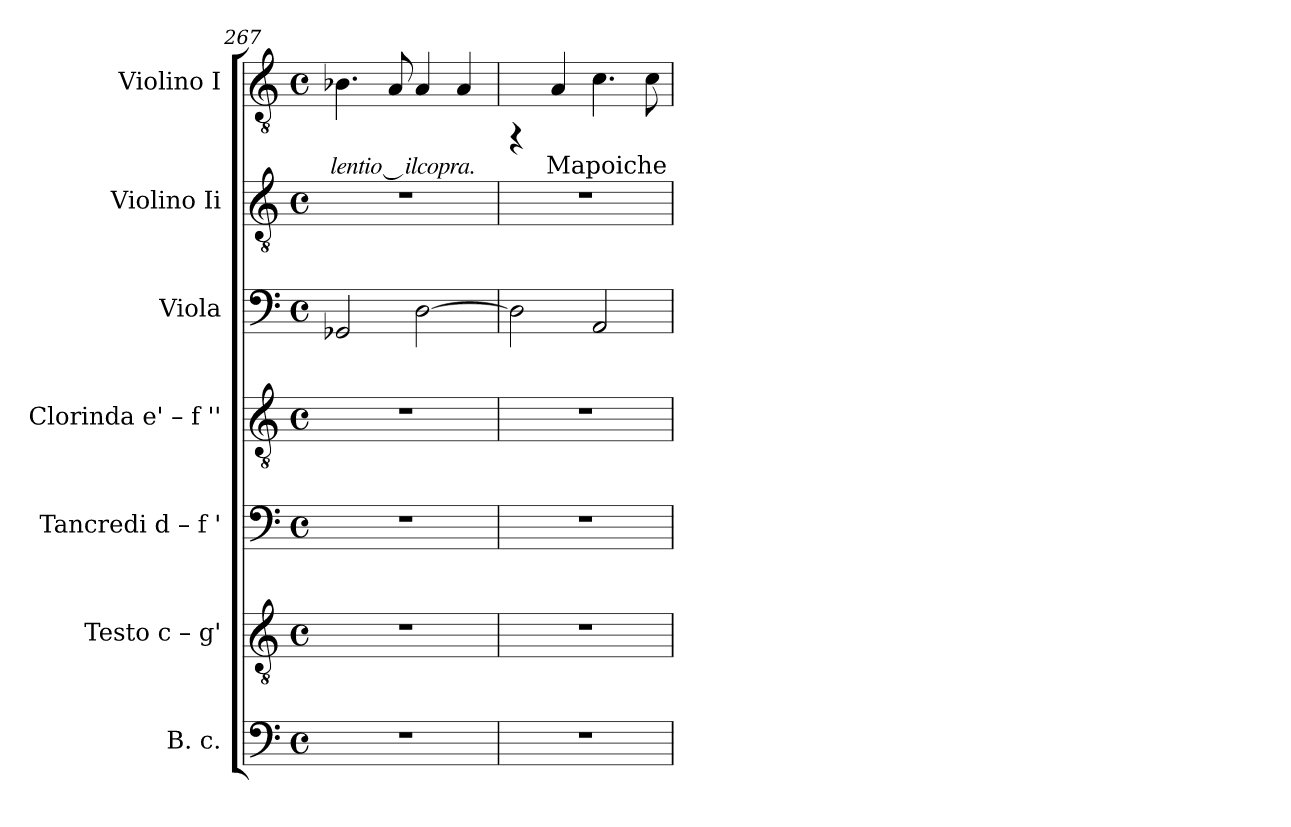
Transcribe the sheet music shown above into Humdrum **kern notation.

**kern	**kern	**kern	**kern	**kern	**kern	**kern	**text
*part7	*part6	*part5	*part4	*part3	*part2	*part1	*part1
*staff7	*staff6	*staff5	*staff4	*staff3	*staff2	*staff1	*staff1
*I"B. c.	*I"Testo  c – g'	*I"Tancredi  d – f '	*I"Clorinda  e' – f ''	*I"Viola	*I"Violino Ii	*I"Violino I	*
*clefF4	*clefGv2	*clefF4	*clefGv2	*clefF4	*clefGv2	*clefGv2	*
*k[]	*k[]	*k[]	*k[]	*k[]	*k[]	*k[]	*
*C:	*C:	*C:	*C:	*C:	*C:	*C:	*
*M4/4	*M4/4	*M4/4	*M4/4	*M4/4	*M4/4	*M4/4	*
*met(c)	*met(c)	*met(c)	*met(c)	*met(c)	*met(c)	*met(c)	*
=267	=267	=267	=267	=267	=267	=267	=267
!	!	!	!	!	!	!	!LO:LY:b:cj
1r	1r	1r	1r	2GG-/	1r	4.B-X\	-lentio‿ilcopra.
!	!	!	!	!	!	!	!LO:LY:b:cj
.	.	.	.	.	.	8A/	.
!	!	!	!	!	!	!	!LO:LY:b:cj
.	.	.	.	[>2D\	.	4A/	.
!	!	!	!	!	!	!	!LO:LY:b:cj
.	.	.	.	.	.	4A/	.
=268	=268	=268	=268	=268	=268	=268	=268
1r	1r	1r	1r	2D\]	1r	4rFF	.
!	!	!	!	!	!	!	!LO:LY:b:cj
.	.	.	.	.	.	4A/	Mapoiche
!	!	!	!	!	!	!	!LO:LY:b:cj
.	.	.	.	2AA/	.	4.c\	.
!	!	!	!	!	!	!	!LO:LY:b:cj
.	.	.	.	.	.	8c\	.
=	=	=	=	=	=	=	=
*-	*-	*-	*-	*-	*-	*-	*-
